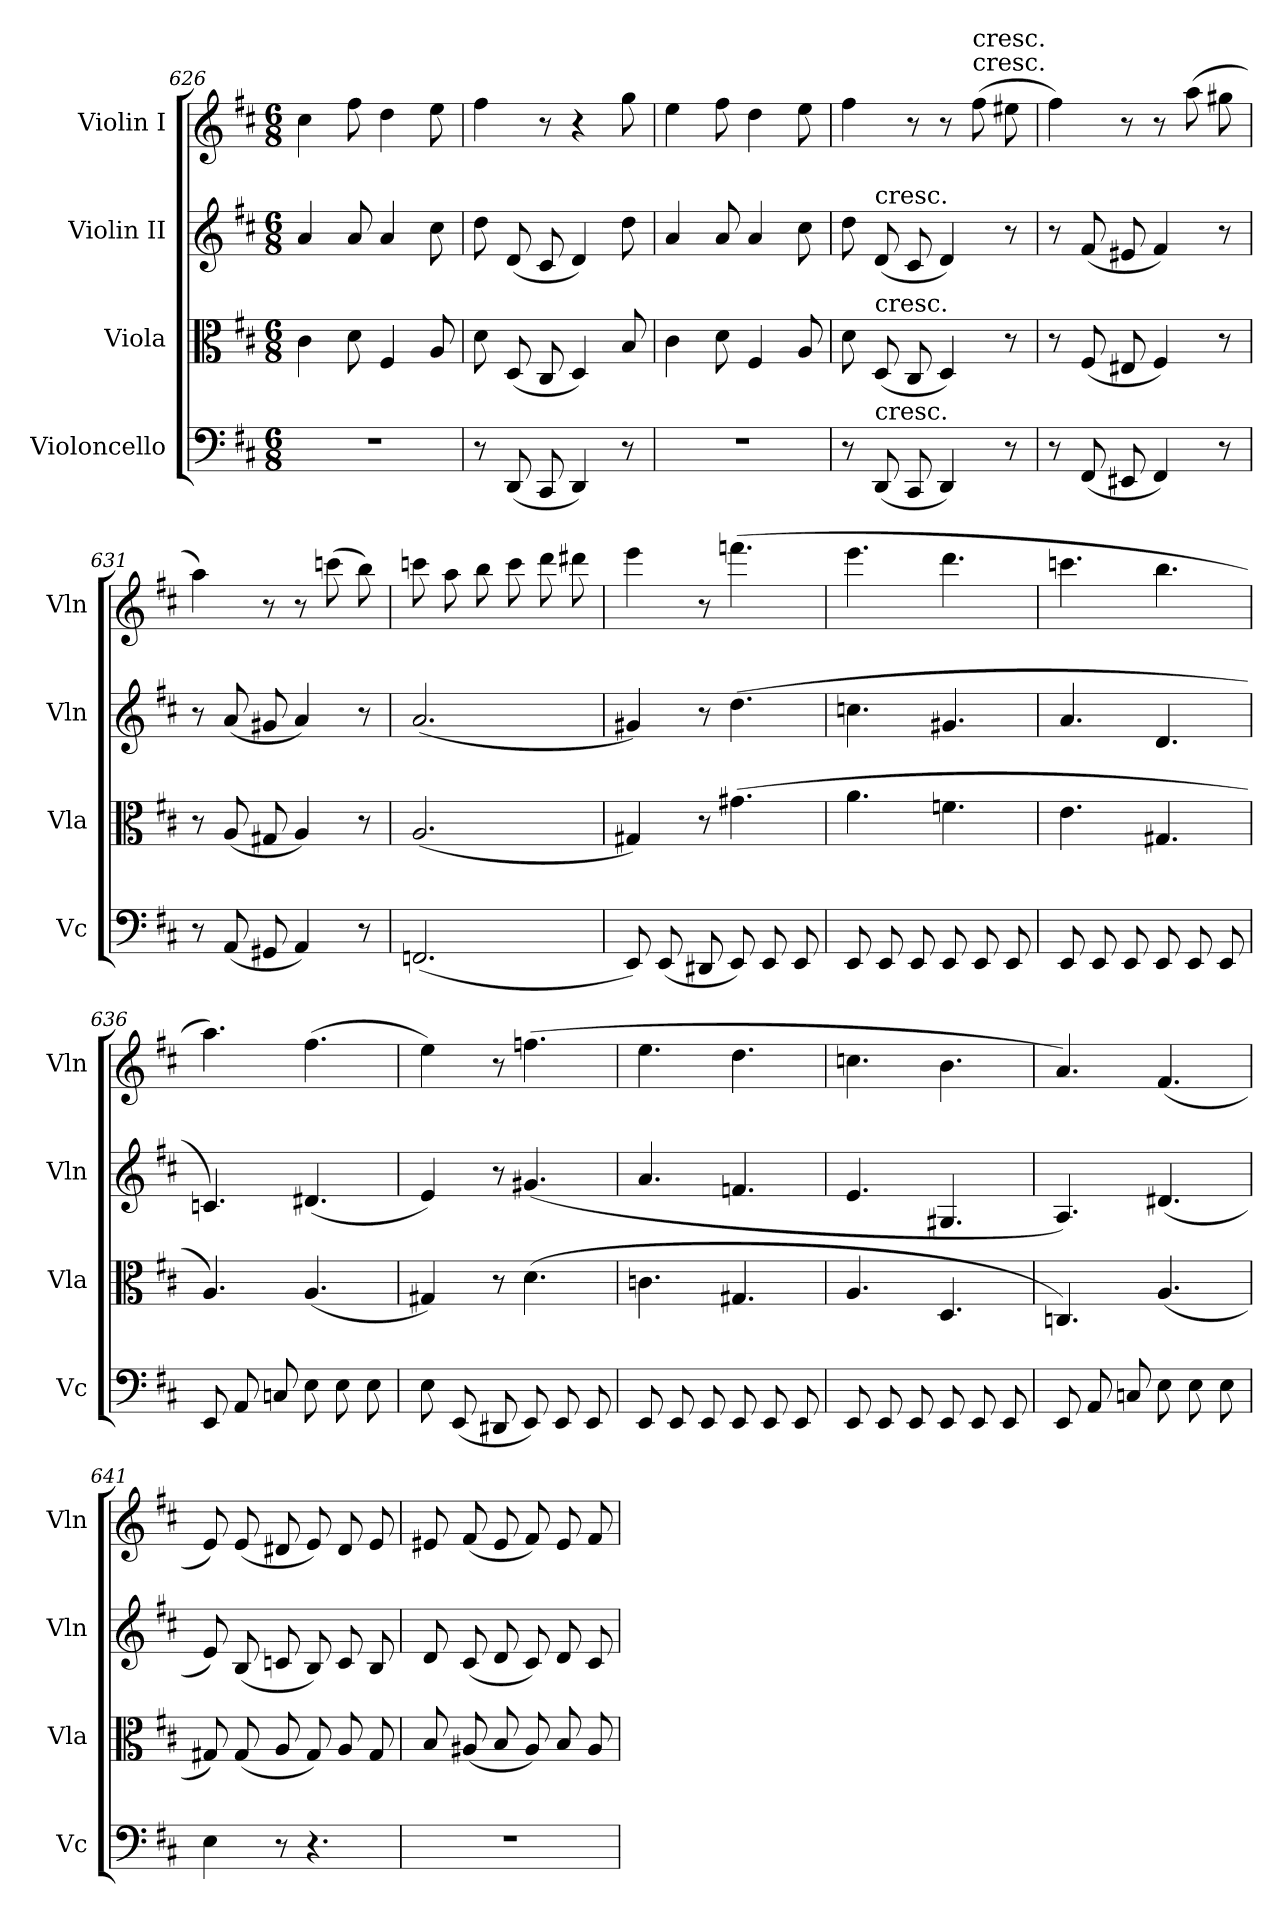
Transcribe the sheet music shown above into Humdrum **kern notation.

**kern	**kern	**kern	**kern
*part4	*part3	*part2	*part1
*staff4	*staff3	*staff2	*staff1
*I"Violoncello	*I"Viola	*I"Violin II	*I"Violin I
*I'Vc	*I'Vla	*I'Vln	*I'Vln
*clefF4	*clefC3	*clefG2	*clefG2
*k[f#c#]	*k[f#c#]	*k[f#c#]	*k[f#c#]
*D:	*D:	*D:	*D:
*M6/8	*M6/8	*M6/8	*M6/8
=626	=626	=626	=626
2.r	4c#	4a	4cc#
.	8d	8a	8ff#
.	4F#	4a	4dd
.	8A	8cc#	8ee
=627	=627	=627	=627
8r	8d	8dd	4ff#
(8DD	(8D	(8d	.
8CC#	8C#	8c#	8r
4DD)	4D)	4d)	4r
8r	8B	8dd	8gg
=628	=628	=628	=628
2.r	4c#	4a	4ee
.	8d	8a	8ff#
.	4F#	4a	4dd
.	8A	8cc#	8ee
=629	=629	=629	=629
8r	8d	8dd	4ff#
!	!	!LO:TX:a:t=cresc.	!
!	!LO:TX:a:t=cresc.	!	!
!LO:TX:a:t=cresc.	!	!	!
(8DD	(8D	(8d	.
8CC#	8C#	8c#	8r
4DD)	4D)	4d)	8r
!	!	!	!LO:TX:t=cresc.
!	!	!	!LO:TX:a:t=cresc.
.	.	.	(8ff#
8r	8r	8r	8ee#X
=630	=630	=630	=630
8r	8r	8r	4ff#)
(8FF#	(8F#	(8f#	.
8EE#X	8E#X	8e#X	8r
4FF#)	4F#)	4f#)	8r
.	.	.	(8aa
8r	8r	8r	8gg#X
=631	=631	=631	=631
8r	8r	8r	4aa)
(8AA	(8A	(8a	.
8GG#X	8G#X	8g#X	8r
4AA)	4A)	4a)	8r
.	.	.	(8cccn
8r	8r	8r	8bb)
=632	=632	=632	=632
(2.FFn	(2.A	(2.a	8cccn
.	.	.	8aa
.	.	.	8bb
.	.	.	8ccc
.	.	.	8ddd
.	.	.	8ddd#X
=633	=633	=633	=633
8EE)	4G#X)	4g#X)	4eee
(8EE	.	.	.
8DD#X	8r	8r	8r
8EE)	(4.g#X	(4.dd	(4.fffn
8EE	.	.	.
8EE	.	.	.
=634	=634	=634	=634
8EE	4.a	4.ccn	4.eee
8EE	.	.	.
8EE	.	.	.
8EE	4.fn	4.g#X	4.ddd
8EE	.	.	.
8EE	.	.	.
=635	=635	=635	=635
8EE	4.e	4.a	4.cccn
8EE	.	.	.
8EE	.	.	.
8EE	4.G#X	4.d	4.bb
8EE	.	.	.
8EE	.	.	.
=636	=636	=636	=636
8EE	4.A)	4.cn)	4.aa)
8AA	.	.	.
8Cn	.	.	.
8E	(4.A	(4.d#X	(4.ff#
8E	.	.	.
8E	.	.	.
=637	=637	=637	=637
8E	4G#X)	4e)	4ee)
(8EE	.	.	.
8DD#X	8r	8r	8r
8EE)	(4.d	(4.g#X	(4.ffn
8EE	.	.	.
8EE	.	.	.
=638	=638	=638	=638
8EE	4.cn	4.a	4.ee
8EE	.	.	.
8EE	.	.	.
8EE	4.G#X	4.fn	4.dd
8EE	.	.	.
8EE	.	.	.
=639	=639	=639	=639
8EE	4.A	4.e	4.ccn
8EE	.	.	.
8EE	.	.	.
8EE	4.D	4.G#X	4.b
8EE	.	.	.
8EE	.	.	.
=640	=640	=640	=640
8EE	4.Cn)	4.A)	4.a)
8AA	.	.	.
8Cn	.	.	.
8E	(4.A	(4.d#X	(4.f#
8E	.	.	.
8E	.	.	.
=641	=641	=641	=641
4E	8G#X)	8e)	8e)
.	(8G#	(8B	(8e
8r	8A	8cn	8d#X
4.r	8G#)	8B)	8e)
.	8A	8c	8d#
.	8G#	8B	8e
=642	=642	=642	=642
2.r	8B	8d	8e#X
.	(8A#X	(8c#	(8f#
.	8B	8d	8e#
.	8A#)	8c#)	8f#)
.	8B	8d	8e#
.	8A#	8c#	8f#
=	=	=	=
*-	*-	*-	*-
